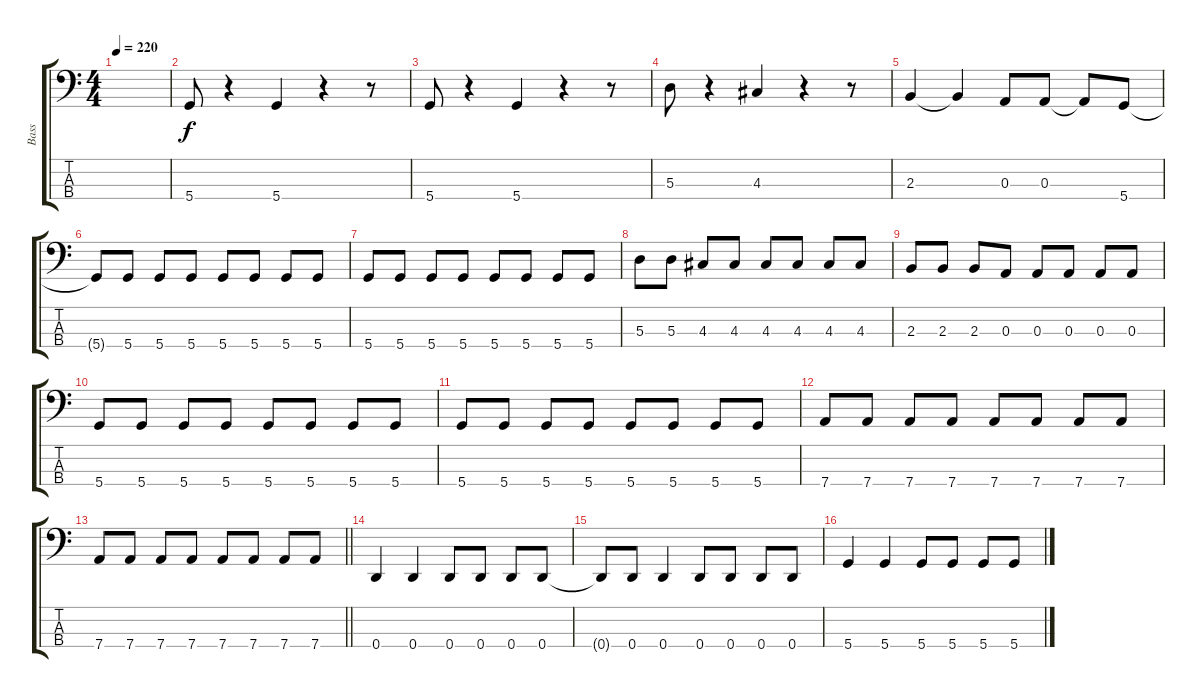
\track ("Bass" "Bass") {instrument electricbasspick}
\staff {score tabs}
\tuning (G2 D2 A1 D1) {hide}
\ts (4 4)
\tempo 220
\clef f4
\ks c
|
5.4.8 r.4 5.4.4 r.4 r.8 |
5.4.8 r.4 5.4.4 r.4 r.8 |
5.3.8 r.4 4.3.4 r.4 r.8 |
2.3.4 2.3{t}.4 0.3.8 0.3.8 0.3{t}.8 5.4.8 |
5.4{t}.8 5.4.8 5.4.8 5.4.8 5.4.8 5.4.8 5.4.8 5.4.8 |
5.4.8 5.4.8 5.4.8 5.4.8 5.4.8 5.4.8 5.4.8 5.4.8 |
5.3.8 5.3.8 4.3.8 4.3.8 4.3.8 4.3.8 4.3.8 4.3.8 |
2.3.8 2.3.8 2.3.8 0.3.8 0.3.8 0.3.8 0.3.8 0.3.8 |
5.4.8 5.4.8 5.4.8 5.4.8 5.4.8 5.4.8 5.4.8 5.4.8 |
5.4.8 5.4.8 5.4.8 5.4.8 5.4.8 5.4.8 5.4.8 5.4.8 |
7.4.8 7.4.8 7.4.8 7.4.8 7.4.8 7.4.8 7.4.8 7.4.8 |
\barLineRight lightlight
7.4.8 7.4.8 7.4.8 7.4.8 7.4.8 7.4.8 7.4.8 7.4.8 |
0.4.4 0.4.4 0.4.8 0.4.8 0.4.8 0.4.8 |
0.4{t}.8 0.4.8 0.4.4 0.4.8 0.4.8 0.4.8 0.4.8 |
5.4.4 5.4.4 5.4.8 5.4.8 5.4.8 5.4.8
